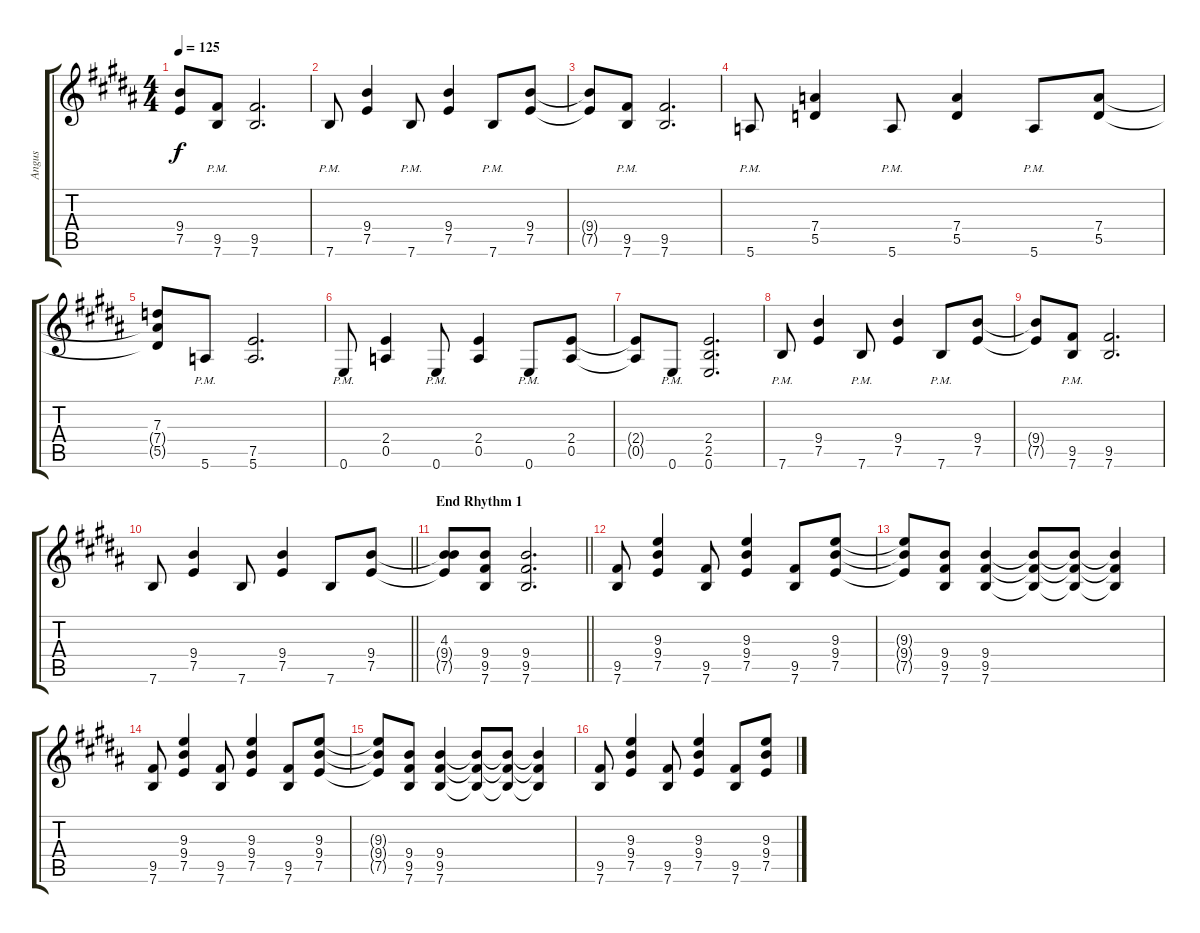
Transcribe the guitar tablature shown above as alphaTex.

\track ("Angus" "Angus") {instrument distortionguitar}
\staff {score tabs}
\tuning (E4 B3 G3 D3 A2 E2) {hide}
\ts (4 4)
\tempo 125
\clef g2
\ks b
(9.4{t} 7.5{t}).8{dy f} (9.5 7.6{pm}).8 (9.5 7.6).2{d} |
7.6{pm}.8 (9.4 7.5).4 7.6{pm}.8 (9.4 7.5).4 7.6{pm}.8 (9.4 7.5).8 |
(9.4{t} 7.5{t}).8 (9.5 7.6{pm}).8 (9.5 7.6).2{d} |
5.6{pm}.8 (7.4 5.5).4 5.6{pm}.8 (7.4 5.5).4 5.6{pm}.8 (7.4 5.5).8 |
(7.3 7.4{t} 5.5{t}).8 5.6{pm}.8 (7.5 5.6).2{d} |
0.6{pm}.8 (2.4 0.5).4 0.6{pm}.8 (2.4 0.5).4 0.6{pm}.8 (2.4 0.5).8 |
(2.4{t} 0.5{t}).8 0.6{pm}.8 (2.4 2.5 0.6).2{d} |
7.6{pm}.8 (9.4 7.5).4 7.6{pm}.8 (9.4 7.5).4 7.6{pm}.8 (9.4 7.5).8 |
(9.4{t} 7.5{t}).8 (9.5 7.6{pm}).8 (9.5 7.6).2{d} |
\barLineRight lightlight
7.6.8 (9.4 7.5).4 7.6.8 (9.4 7.5).4 7.6.8 (9.4 7.5).8 |
\section ("" "End Rhythm 1")
\barLineRight lightlight
(4.3 9.4{t} 7.5{t}).8 (9.4 9.5 7.6).8 (9.4 9.5 7.6).2{d} |
(9.5 7.6).8 (9.3 9.4 7.5).4 (9.5 7.6).8 (9.3 9.4 7.5).4 (9.5 7.6).8 (9.3 9.4 7.5).8 |
(9.3{t} 9.4{t} 7.5{t}).8 (9.4 9.5 7.6).8 (9.4 9.5 7.6).4 (9.4{t} 9.5{t} 7.6{t}).8 (9.4{t} 9.5{t} 7.6{t}).8 (9.4{t} 9.5{t} 7.6{t}).4 |
(9.5 7.6).8 (9.3 9.4 7.5).4 (9.5 7.6).8 (9.3 9.4 7.5).4 (9.5 7.6).8 (9.3 9.4 7.5).8 |
(9.3{t} 9.4{t} 7.5{t}).8 (9.4 9.5 7.6).8 (9.4 9.5 7.6).4 (9.4{t} 9.5{t} 7.6{t}).8 (9.4{t} 9.5{t} 7.6{t}).8 (9.4{t} 9.5{t} 7.6{t}).4 |
(9.5 7.6).8 (9.3 9.4 7.5).4 (9.5 7.6).8 (9.3 9.4 7.5).4 (9.5 7.6).8 (9.3 9.4 7.5).8
